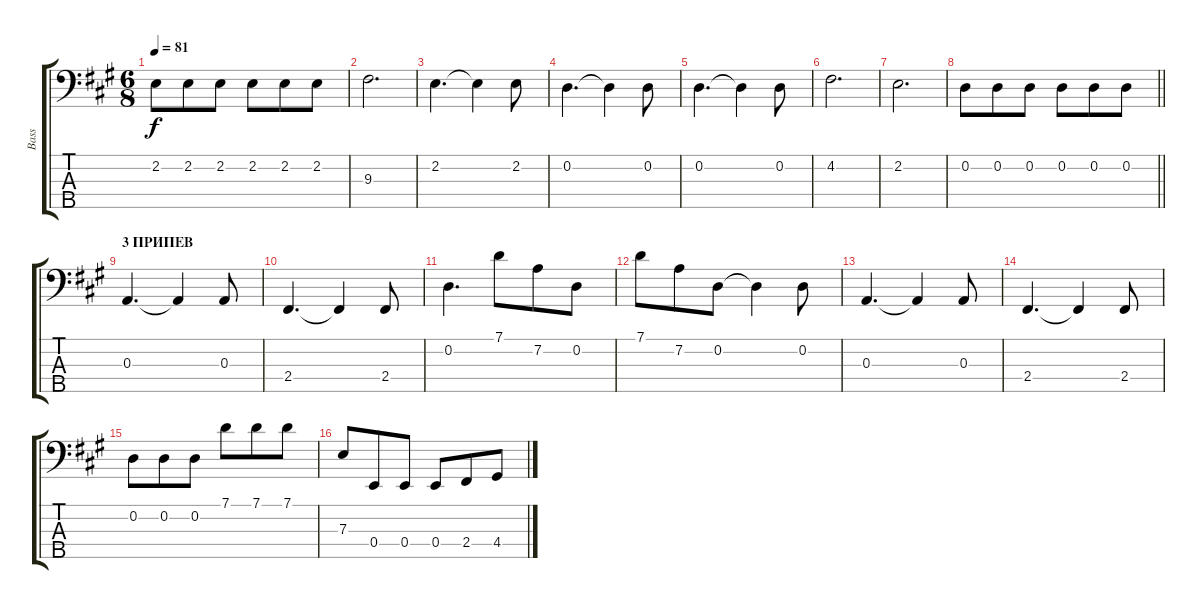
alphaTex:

\track ("Bass" "Bass") {instrument electricbassfinger}
\staff {score tabs}
\tuning (G2 D2 A1 E1 B0) {hide}
\ts (6 8)
\tempo 81
\clef f4
\ks a
2.2.8{dy f} 2.2.8 2.2.8 2.2.8 2.2.8 2.2.8 |
9.3.2{d} |
2.2.4{d} 2.2{t}.4 2.2.8 |
0.2.4{d} 0.2{t}.4 0.2.8 |
0.2.4{d} 0.2{t}.4 0.2.8 |
4.2.2{d} |
2.2.2{d} |
\barLineRight lightlight
0.2.8 0.2.8 0.2.8 0.2.8 0.2.8 0.2.8 |
\section ("" "3 ПРИПЕВ")
0.3.4{d} 0.3{t}.4 0.3.8 |
2.4.4{d} 2.4{t}.4 2.4.8 |
0.2.4{d} 7.1.8 7.2.8 0.2.8 |
7.1.8 7.2.8 0.2.8 0.2{t}.4 0.2.8 |
0.3.4{d} 0.3{t}.4 0.3.8 |
2.4.4{d} 2.4{t}.4 2.4.8 |
0.2.8 0.2.8 0.2.8 7.1.8 7.1.8 7.1.8 |
7.3.8 0.4.8 0.4.8 0.4.8 2.4.8 4.4.8
